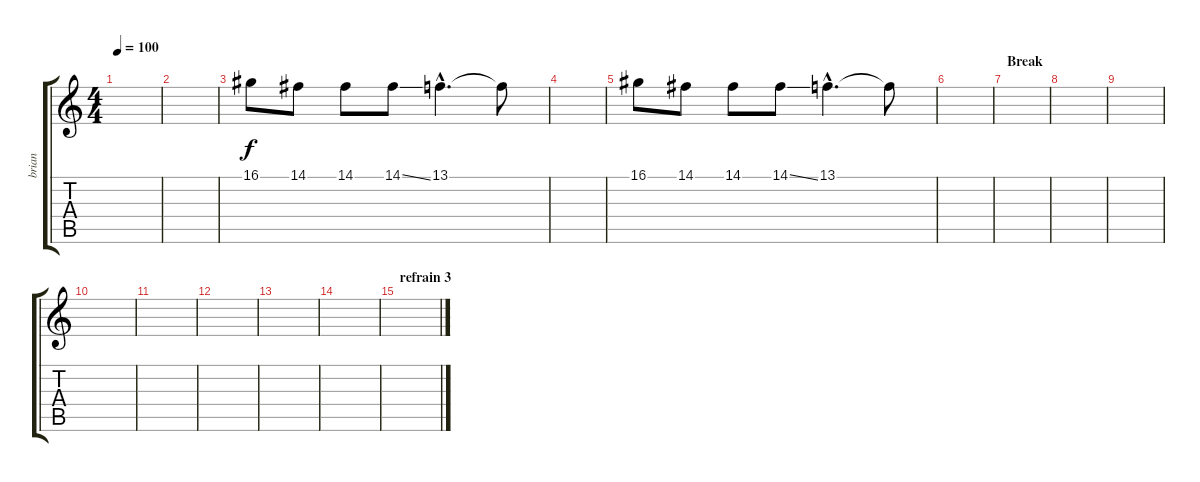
\track ("brian" "brian") {instrument lead3calliope}
\staff {score tabs}
\tuning (E4 B3 G3 D3 A2 E2) {hide}
\ts (4 4)
\tempo 100
\clef g2
\ks c
|
|
16.1.8 14.1.8 14.1.8 14.1{ss}.8 13.1{hac}.4{d} 13.1{t}.8 |
|
16.1.8 14.1.8 14.1.8 14.1{ss}.8 13.1{hac}.4{d} 13.1{t}.8 |
|
\section ("" "Break")
|
|
|
|
|
|
|
|
\section ("" "refrain 3")
